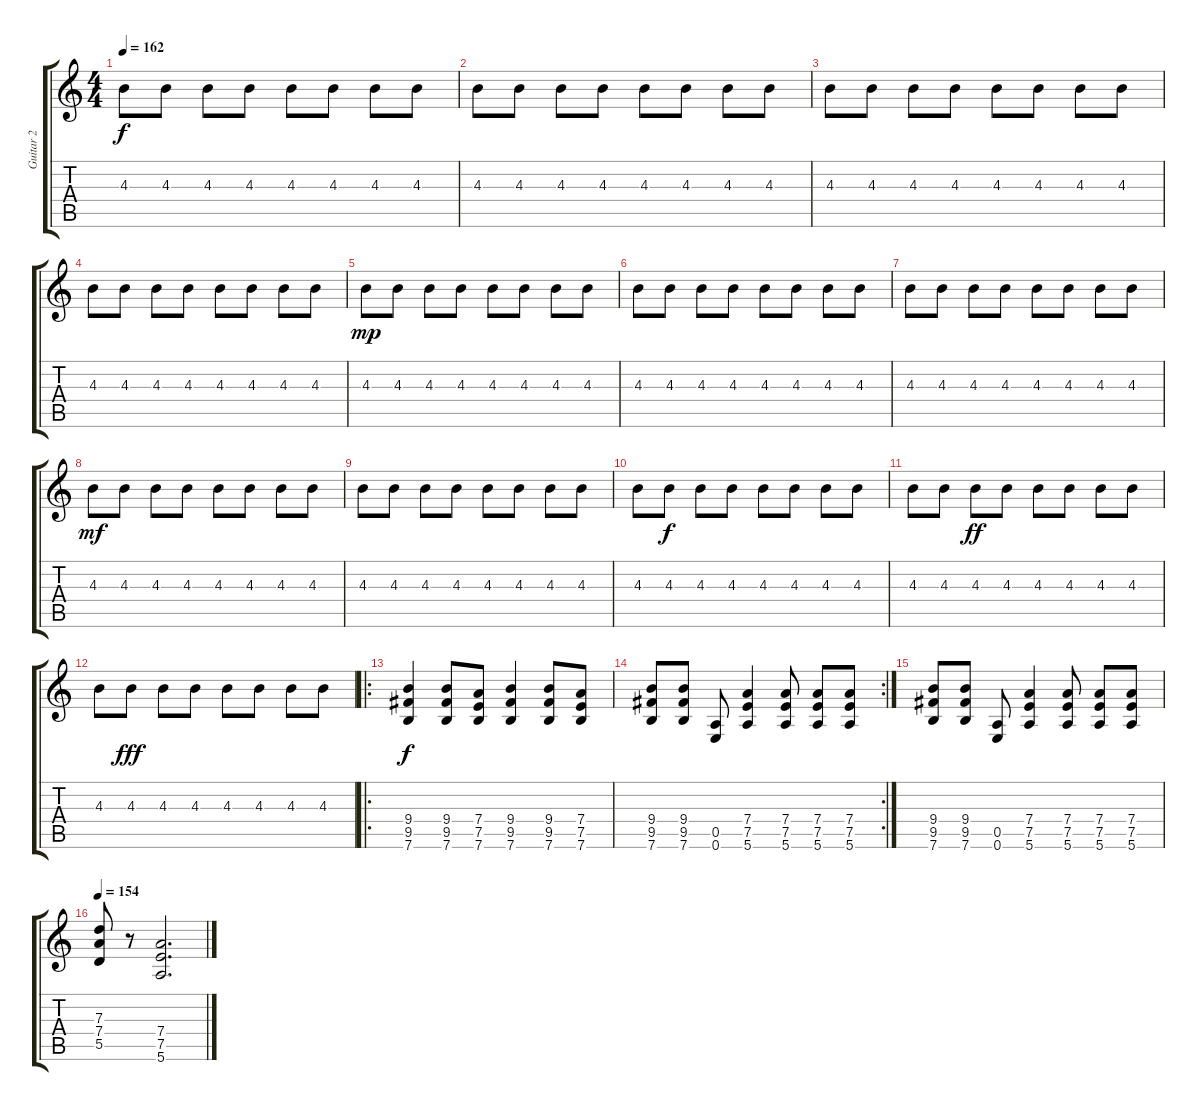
\track ("Guitar 2" "Guitar 2") {instrument overdrivenguitar}
\staff {score tabs}
\tuning (E4 B3 G3 D3 A2 E2) {hide}
\ts (4 4)
\tempo 162
\clef g2
\ks c
4.3.8{dy f} 4.3.8 4.3.8 4.3.8 4.3.8 4.3.8 4.3.8 4.3.8 |
4.3.8 4.3.8 4.3.8 4.3.8 4.3.8 4.3.8 4.3.8 4.3.8 |
4.3.8 4.3.8 4.3.8 4.3.8 4.3.8 4.3.8 4.3.8 4.3.8 |
4.3.8 4.3.8 4.3.8 4.3.8 4.3.8 4.3.8 4.3.8 4.3.8 |
4.3.8{dy mp} 4.3.8 4.3.8 4.3.8 4.3.8 4.3.8 4.3.8 4.3.8 |
4.3.8 4.3.8 4.3.8 4.3.8 4.3.8 4.3.8 4.3.8 4.3.8 |
4.3.8 4.3.8 4.3.8 4.3.8 4.3.8 4.3.8 4.3.8 4.3.8 |
4.3.8{dy mf} 4.3.8 4.3.8 4.3.8 4.3.8 4.3.8 4.3.8 4.3.8 |
4.3.8 4.3.8 4.3.8 4.3.8 4.3.8 4.3.8 4.3.8 4.3.8 |
4.3.8 4.3.8{dy f} 4.3.8 4.3.8 4.3.8 4.3.8 4.3.8 4.3.8 |
4.3.8 4.3.8 4.3.8{dy ff} 4.3.8 4.3.8 4.3.8 4.3.8 4.3.8 |
4.3.8 4.3.8{dy fff} 4.3.8 4.3.8 4.3.8 4.3.8 4.3.8 4.3.8 |
\ro
(9.4 9.5 7.6).4{dy f} (9.4 9.5 7.6).8 (7.4 7.5 7.6).8 (9.4 9.5 7.6).4 (9.4 9.5 7.6).8 (7.4 7.5 7.6).8 |
\rc 2
(9.4 9.5 7.6).8 (9.4 9.5 7.6).8 (0.5 0.6).8 (7.4 7.5 5.6).4 (7.4 7.5 5.6).8 (7.4 7.5 5.6).8 (7.4 7.5 5.6).8 |
(9.4 9.5 7.6).8 (9.4 9.5 7.6).8 (0.5 0.6).8 (7.4 7.5 5.6).4 (7.4 7.5 5.6).8 (7.4 7.5 5.6).8 (7.4 7.5 5.6).8 |
\tempo 154
(7.3 7.4 5.5).8 r.8 (7.4 7.5 5.6).2{d}
